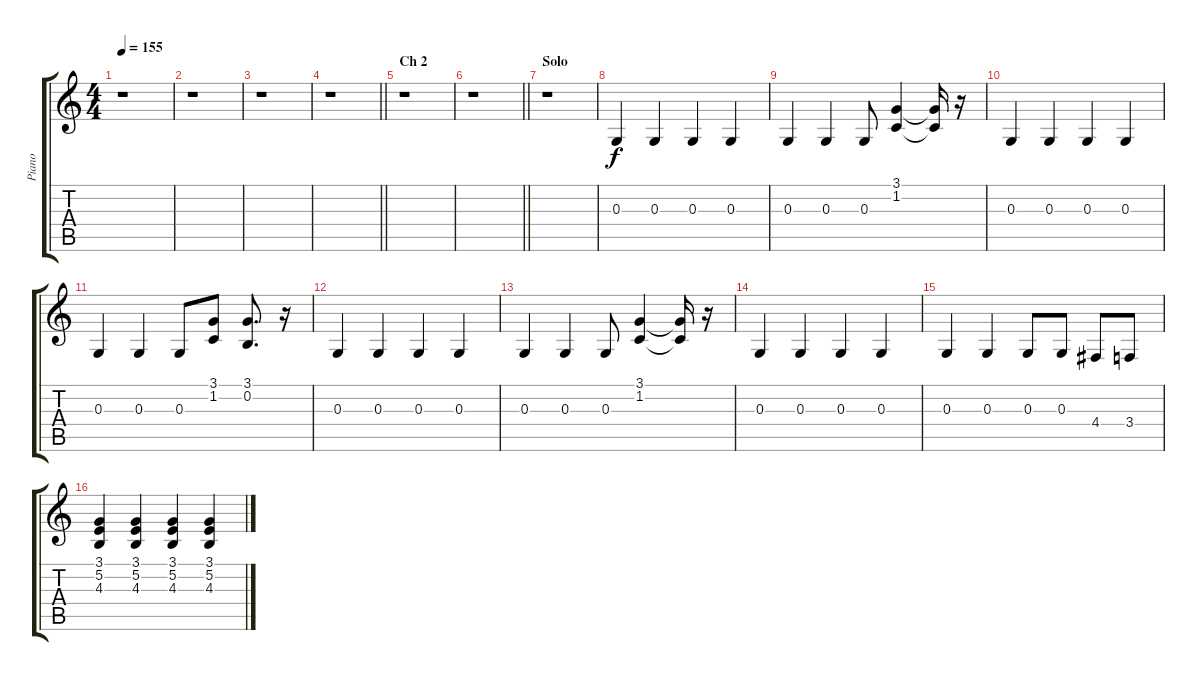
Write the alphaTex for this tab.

\track ("Piano" "Piano") {instrument acousticgrandpiano}
\staff {score tabs}
\tuning (E4 B3 G3 D3 A2 E2) {hide}
\ts (4 4)
\tempo 155
\clef g2
\ks c
r.1{dy f} |
r.1 |
r.1 |
\barLineRight lightlight
r.1 |
\section ("" "Ch 2")
r.1 |
\barLineRight lightlight
r.1 |
\section ("" "Solo")
r.1 |
0.3.4 0.3.4 0.3.4 0.3.4 |
0.3.4 0.3.4 0.3.8 (3.1 1.2).4 (3.1{t} 1.2{t}).16 r.16 |
0.3.4 0.3.4 0.3.4 0.3.4 |
0.3.4 0.3.4 0.3.8 (3.1 1.2).8 (3.1 0.2).8{d} r.16 |
0.3.4 0.3.4 0.3.4 0.3.4 |
0.3.4 0.3.4 0.3.8 (3.1 1.2).4 (3.1{t} 1.2{t}).16 r.16 |
0.3.4 0.3.4 0.3.4 0.3.4 |
0.3.4 0.3.4 0.3.8 0.3.8 4.4.8 3.4.8 |
(3.1 5.2 4.3).4 (3.1 5.2 4.3).4 (3.1 5.2 4.3).4 (3.1 5.2 4.3).4
